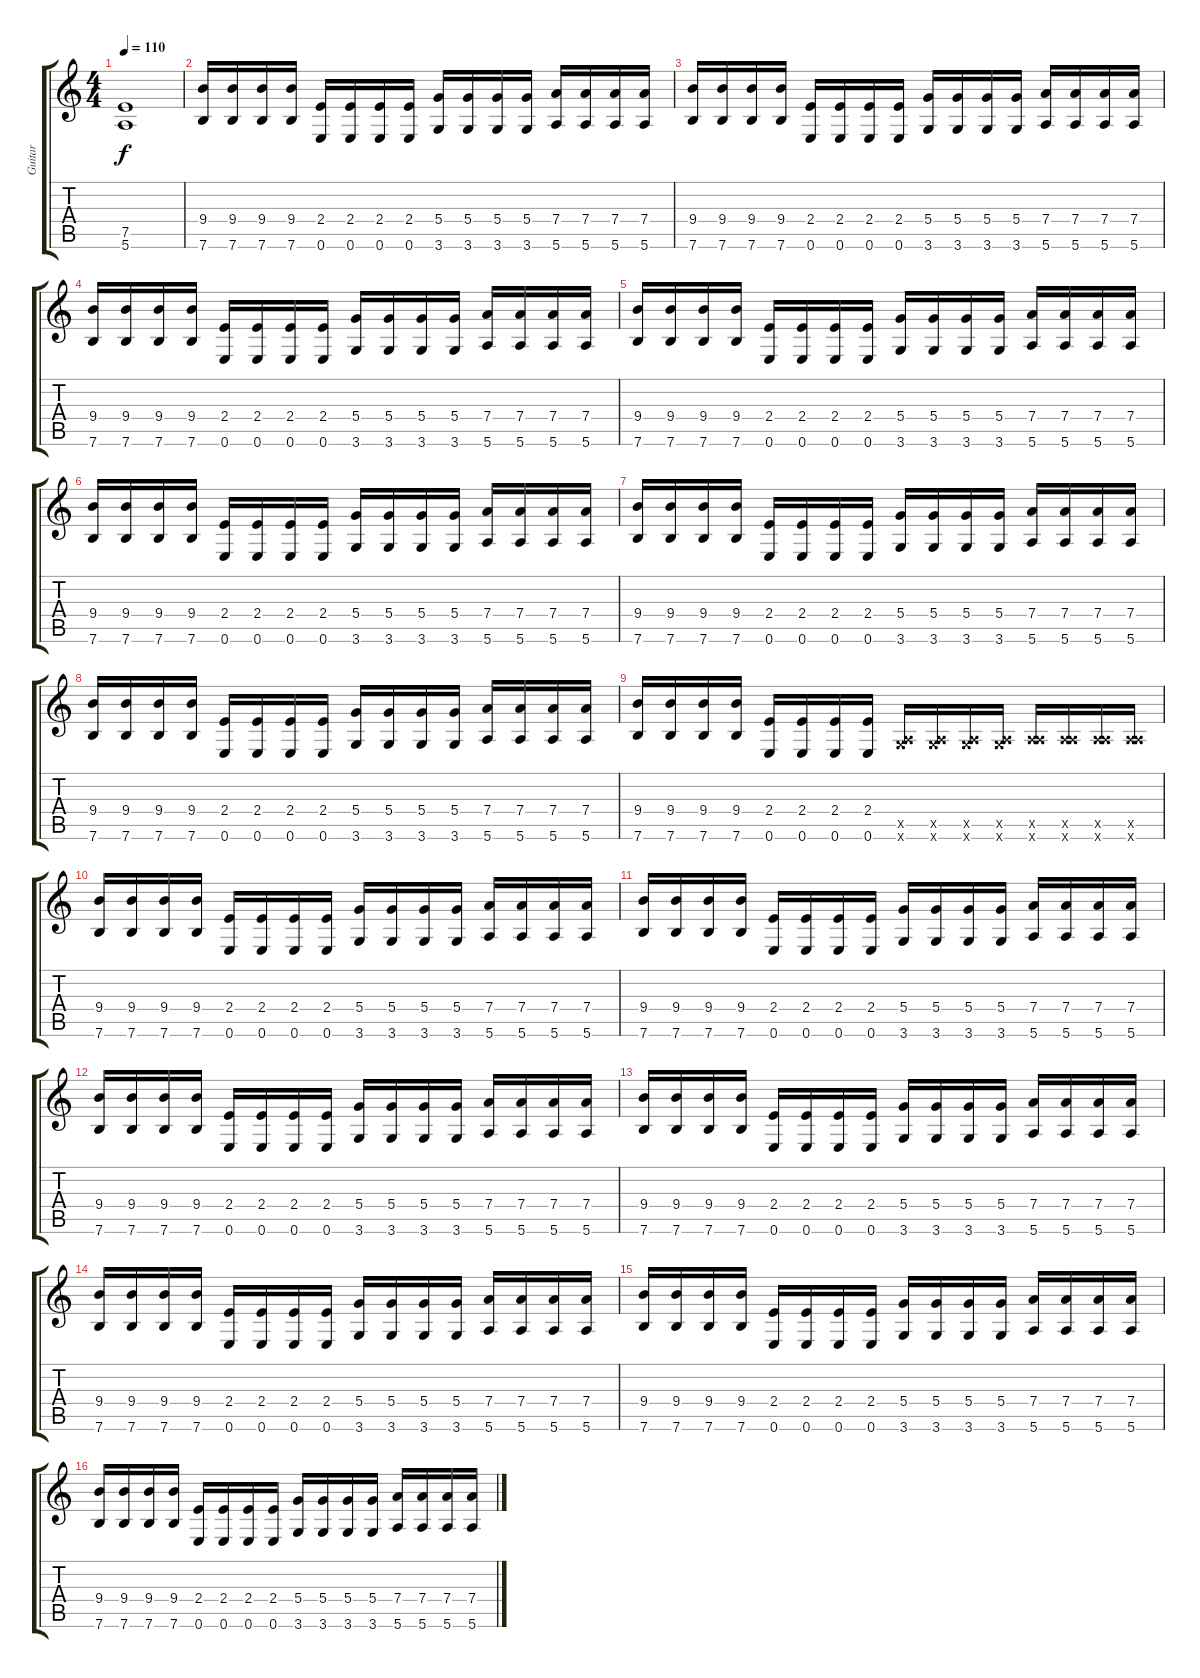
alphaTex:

\track ("Guitar" "Guitar") {instrument distortionguitar}
\staff {score tabs}
\tuning (E4 B3 G3 D3 A2 E2) {hide}
\ts (4 4)
\tempo 110
\clef g2
\ks c
(7.5{t} 5.6{t}).1{dy f} |
(9.4 7.6).16 (9.4 7.6).16 (9.4 7.6).16 (9.4 7.6).16 (2.4 0.6).16 (2.4 0.6).16 (2.4 0.6).16 (2.4 0.6).16 (5.4 3.6).16 (5.4 3.6).16 (5.4 3.6).16 (5.4 3.6).16 (7.4 5.6).16 (7.4 5.6).16 (7.4 5.6).16 (7.4 5.6).16 |
(9.4 7.6).16 (9.4 7.6).16 (9.4 7.6).16 (9.4 7.6).16 (2.4 0.6).16 (2.4 0.6).16 (2.4 0.6).16 (2.4 0.6).16 (5.4 3.6).16 (5.4 3.6).16 (5.4 3.6).16 (5.4 3.6).16 (7.4 5.6).16 (7.4 5.6).16 (7.4 5.6).16 (7.4 5.6).16 |
(9.4 7.6).16 (9.4 7.6).16 (9.4 7.6).16 (9.4 7.6).16 (2.4 0.6).16 (2.4 0.6).16 (2.4 0.6).16 (2.4 0.6).16 (5.4 3.6).16 (5.4 3.6).16 (5.4 3.6).16 (5.4 3.6).16 (7.4 5.6).16 (7.4 5.6).16 (7.4 5.6).16 (7.4 5.6).16 |
(9.4 7.6).16 (9.4 7.6).16 (9.4 7.6).16 (9.4 7.6).16 (2.4 0.6).16 (2.4 0.6).16 (2.4 0.6).16 (2.4 0.6).16 (5.4 3.6).16 (5.4 3.6).16 (5.4 3.6).16 (5.4 3.6).16 (7.4 5.6).16 (7.4 5.6).16 (7.4 5.6).16 (7.4 5.6).16 |
(9.4 7.6).16 (9.4 7.6).16 (9.4 7.6).16 (9.4 7.6).16 (2.4 0.6).16 (2.4 0.6).16 (2.4 0.6).16 (2.4 0.6).16 (5.4 3.6).16 (5.4 3.6).16 (5.4 3.6).16 (5.4 3.6).16 (7.4 5.6).16 (7.4 5.6).16 (7.4 5.6).16 (7.4 5.6).16 |
(9.4 7.6).16 (9.4 7.6).16 (9.4 7.6).16 (9.4 7.6).16 (2.4 0.6).16 (2.4 0.6).16 (2.4 0.6).16 (2.4 0.6).16 (5.4 3.6).16 (5.4 3.6).16 (5.4 3.6).16 (5.4 3.6).16 (7.4 5.6).16 (7.4 5.6).16 (7.4 5.6).16 (7.4 5.6).16 |
(9.4 7.6).16 (9.4 7.6).16 (9.4 7.6).16 (9.4 7.6).16 (2.4 0.6).16 (2.4 0.6).16 (2.4 0.6).16 (2.4 0.6).16 (5.4 3.6).16 (5.4 3.6).16 (5.4 3.6).16 (5.4 3.6).16 (7.4 5.6).16 (7.4 5.6).16 (7.4 5.6).16 (7.4 5.6).16 |
(9.4 7.6).16 (9.4 7.6).16 (9.4 7.6).16 (9.4 7.6).16 (2.4 0.6).16 (2.4 0.6).16 (2.4 0.6).16 (2.4 0.6).16 (0.5{x} 3.6{x}).16 (0.5{x} 3.6{x}).16 (0.5{x} 3.6{x}).16 (0.5{x} 3.6{x}).16 (0.5{x} 5.6{x}).16 (0.5{x} 5.6{x}).16 (0.5{x} 5.6{x}).16 (0.5{x} 5.6{x}).16 |
(9.4 7.6).16 (9.4 7.6).16 (9.4 7.6).16 (9.4 7.6).16 (2.4 0.6).16 (2.4 0.6).16 (2.4 0.6).16 (2.4 0.6).16 (5.4 3.6).16 (5.4 3.6).16 (5.4 3.6).16 (5.4 3.6).16 (7.4 5.6).16 (7.4 5.6).16 (7.4 5.6).16 (7.4 5.6).16 |
(9.4 7.6).16 (9.4 7.6).16 (9.4 7.6).16 (9.4 7.6).16 (2.4 0.6).16 (2.4 0.6).16 (2.4 0.6).16 (2.4 0.6).16 (5.4 3.6).16 (5.4 3.6).16 (5.4 3.6).16 (5.4 3.6).16 (7.4 5.6).16 (7.4 5.6).16 (7.4 5.6).16 (7.4 5.6).16 |
(9.4 7.6).16 (9.4 7.6).16 (9.4 7.6).16 (9.4 7.6).16 (2.4 0.6).16 (2.4 0.6).16 (2.4 0.6).16 (2.4 0.6).16 (5.4 3.6).16 (5.4 3.6).16 (5.4 3.6).16 (5.4 3.6).16 (7.4 5.6).16 (7.4 5.6).16 (7.4 5.6).16 (7.4 5.6).16 |
(9.4 7.6).16 (9.4 7.6).16 (9.4 7.6).16 (9.4 7.6).16 (2.4 0.6).16 (2.4 0.6).16 (2.4 0.6).16 (2.4 0.6).16 (5.4 3.6).16 (5.4 3.6).16 (5.4 3.6).16 (5.4 3.6).16 (7.4 5.6).16 (7.4 5.6).16 (7.4 5.6).16 (7.4 5.6).16 |
(9.4 7.6).16 (9.4 7.6).16 (9.4 7.6).16 (9.4 7.6).16 (2.4 0.6).16 (2.4 0.6).16 (2.4 0.6).16 (2.4 0.6).16 (5.4 3.6).16 (5.4 3.6).16 (5.4 3.6).16 (5.4 3.6).16 (7.4 5.6).16 (7.4 5.6).16 (7.4 5.6).16 (7.4 5.6).16 |
(9.4 7.6).16 (9.4 7.6).16 (9.4 7.6).16 (9.4 7.6).16 (2.4 0.6).16 (2.4 0.6).16 (2.4 0.6).16 (2.4 0.6).16 (5.4 3.6).16 (5.4 3.6).16 (5.4 3.6).16 (5.4 3.6).16 (7.4 5.6).16 (7.4 5.6).16 (7.4 5.6).16 (7.4 5.6).16 |
(9.4 7.6).16 (9.4 7.6).16 (9.4 7.6).16 (9.4 7.6).16 (2.4 0.6).16 (2.4 0.6).16 (2.4 0.6).16 (2.4 0.6).16 (5.4 3.6).16 (5.4 3.6).16 (5.4 3.6).16 (5.4 3.6).16 (7.4 5.6).16 (7.4 5.6).16 (7.4 5.6).16 (7.4 5.6).16
